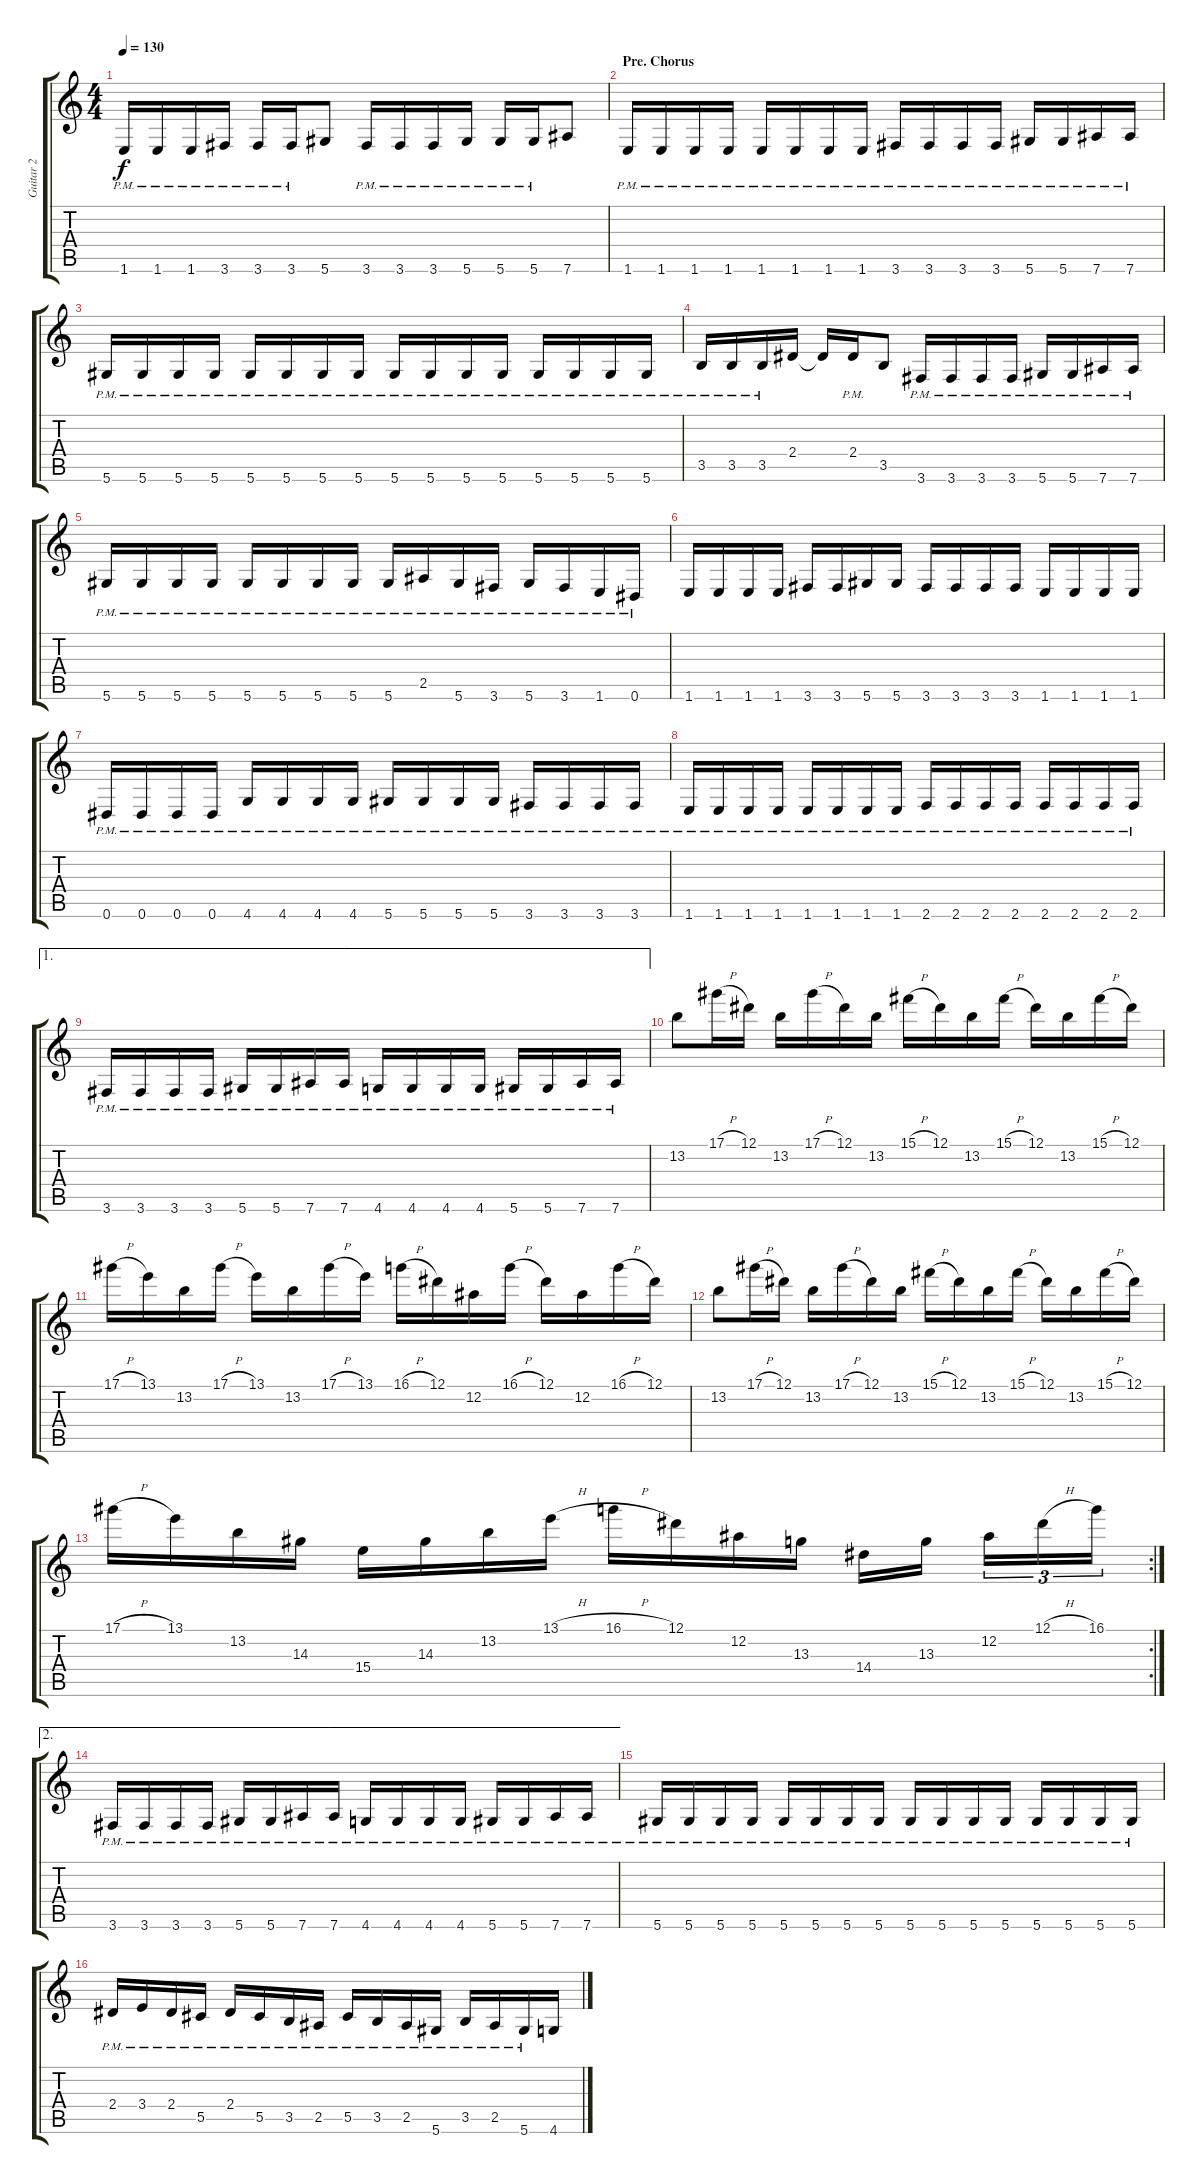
\track ("Guitar 2" "Guitar 2") {instrument overdrivenguitar}
\staff {score tabs}
\tuning (Eb4 Bb3 Gb3 Db3 Ab2 Eb2) {hide}
\ts (4 4)
\tempo 130
\clef g2
\ks c
1.6{pm}.16{dy f} 1.6{pm}.16 1.6{pm}.16 3.6{pm}.16 3.6{pm}.16 3.6{pm}.16 5.6.8 3.6{pm}.16 3.6{pm}.16 3.6{pm}.16 5.6{pm}.16 5.6{pm}.16 5.6{pm}.16 7.6.8 |
\section ("" "Pre. Chorus")
1.6{pm}.16 1.6{pm}.16 1.6{pm}.16 1.6{pm}.16 1.6{pm}.16 1.6{pm}.16 1.6{pm}.16 1.6{pm}.16 3.6{pm}.16 3.6{pm}.16 3.6{pm}.16 3.6{pm}.16 5.6{pm}.16 5.6{pm}.16 7.6{pm}.16 7.6{pm}.16 |
5.6{pm}.16 5.6{pm}.16 5.6{pm}.16 5.6{pm}.16 5.6{pm}.16 5.6{pm}.16 5.6{pm}.16 5.6{pm}.16 5.6{pm}.16 5.6{pm}.16 5.6{pm}.16 5.6{pm}.16 5.6{pm}.16 5.6{pm}.16 5.6{pm}.16 5.6{pm}.16 |
3.5{pm}.16 3.5{pm}.16 3.5{pm}.16 2.4.16 2.4{t}.16 2.4{pm}.16 3.5.8 3.6{pm}.16 3.6{pm}.16 3.6{pm}.16 3.6{pm}.16 5.6{pm}.16 5.6{pm}.16 7.6{pm}.16 7.6{pm}.16 |
5.6{pm}.16 5.6{pm}.16 5.6{pm}.16 5.6{pm}.16 5.6{pm}.16 5.6{pm}.16 5.6{pm}.16 5.6{pm}.16 5.6{pm}.16 2.5{pm}.16 5.6{pm}.16 3.6{pm}.16 5.6{pm}.16 3.6{pm}.16 1.6{pm}.16 0.6{pm}.16 |
1.6.16 1.6.16 1.6.16 1.6.16 3.6.16 3.6.16 5.6.16 5.6.16 3.6.16 3.6.16 3.6.16 3.6.16 1.6.16 1.6.16 1.6.16 1.6.16 |
0.6{pm}.16 0.6{pm}.16 0.6{pm}.16 0.6{pm}.16 4.6{pm}.16 4.6{pm}.16 4.6{pm}.16 4.6{pm}.16 5.6{pm}.16 5.6{pm}.16 5.6{pm}.16 5.6{pm}.16 3.6{pm}.16 3.6{pm}.16 3.6{pm}.16 3.6{pm}.16 |
1.6{pm}.16 1.6{pm}.16 1.6{pm}.16 1.6{pm}.16 1.6{pm}.16 1.6{pm}.16 1.6{pm}.16 1.6{pm}.16 2.6{pm}.16 2.6{pm}.16 2.6{pm}.16 2.6{pm}.16 2.6{pm}.16 2.6{pm}.16 2.6{pm}.16 2.6{pm}.16 |
\ae 1
3.6{pm}.16 3.6{pm}.16 3.6{pm}.16 3.6{pm}.16 5.6{pm}.16 5.6{pm}.16 7.6{pm}.16 7.6{pm}.16 4.6{pm}.16 4.6{pm}.16 4.6{pm}.16 4.6{pm}.16 5.6{pm}.16 5.6{pm}.16 7.6{pm}.16 7.6{pm}.16 |
13.2.8 17.1{h}.16 12.1.16 13.2.16 17.1{h}.16 12.1.16 13.2.16 15.1{h}.16 12.1.16 13.2.16 15.1{h}.16 12.1.16 13.2.16 15.1{h}.16 12.1.16 |
17.1{h}.16 13.1.16 13.2.16 17.1{h}.16 13.1.16 13.2.16 17.1{h}.16 13.1.16 16.1{h}.16 12.1.16 12.2.16 16.1{h}.16 12.1.16 12.2.16 16.1{h}.16 12.1.16 |
13.2.8 17.1{h}.16 12.1.16 13.2.16 17.1{h}.16 12.1.16 13.2.16 15.1{h}.16 12.1.16 13.2.16 15.1{h}.16 12.1.16 13.2.16 15.1{h}.16 12.1.16 |
\rc 2
17.1{h}.16 13.1.16 13.2.16 14.3.16 15.4.16 14.3.16 13.2.16 13.1{h}.16 16.1{h}.16 12.1.16 12.2.16 13.3.16 14.4.16 13.3.16 12.2.16{tu (3 2)} 12.1{h}.16{tu (3 2)} 16.1.16{tu (3 2)} |
\ae 2
3.6{pm}.16 3.6{pm}.16 3.6{pm}.16 3.6{pm}.16 5.6{pm}.16 5.6{pm}.16 7.6{pm}.16 7.6{pm}.16 4.6{pm}.16 4.6{pm}.16 4.6{pm}.16 4.6{pm}.16 5.6{pm}.16 5.6{pm}.16 7.6{pm}.16 7.6{pm}.16 |
5.6{pm}.16 5.6{pm}.16 5.6{pm}.16 5.6{pm}.16 5.6{pm}.16 5.6{pm}.16 5.6{pm}.16 5.6{pm}.16 5.6{pm}.16 5.6{pm}.16 5.6{pm}.16 5.6{pm}.16 5.6{pm}.16 5.6{pm}.16 5.6{pm}.16 5.6{pm}.16 |
2.4{pm}.16 3.4{pm}.16 2.4{pm}.16 5.5{pm}.16 2.4{pm}.16 5.5{pm}.16 3.5{pm}.16 2.5{pm}.16 5.5{pm}.16 3.5{pm}.16 2.5{pm}.16 5.6{pm}.16 3.5{pm}.16 2.5{pm}.16 5.6{pm}.16 4.6.16
